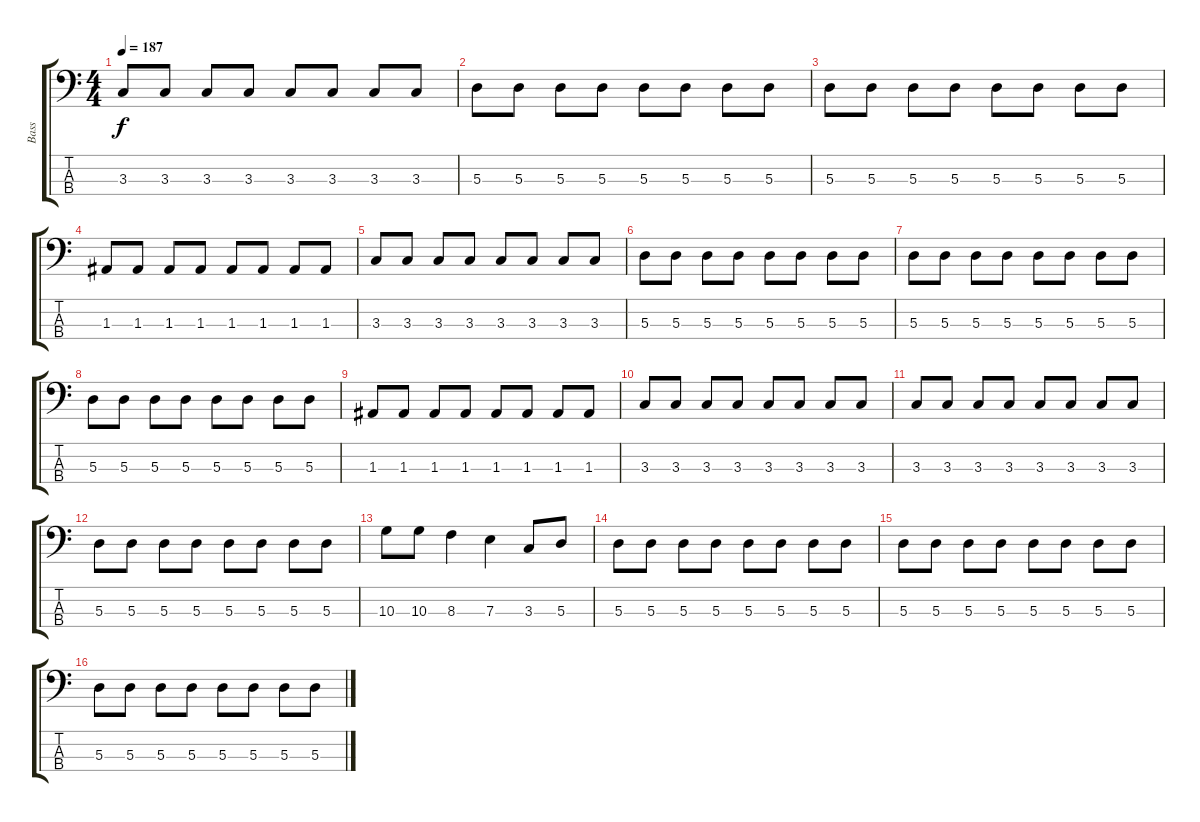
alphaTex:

\track ("Bass" "Bass") {instrument electricbassfinger}
\staff {score tabs}
\tuning (G2 D2 A1 E1) {hide}
\ts (4 4)
\tempo 187
\clef f4
\ks c
3.3.8{dy f} 3.3.8 3.3.8 3.3.8 3.3.8 3.3.8 3.3.8 3.3.8 |
5.3.8 5.3.8 5.3.8 5.3.8 5.3.8 5.3.8 5.3.8 5.3.8 |
5.3.8 5.3.8 5.3.8 5.3.8 5.3.8 5.3.8 5.3.8 5.3.8 |
1.3.8 1.3.8 1.3.8 1.3.8 1.3.8 1.3.8 1.3.8 1.3.8 |
3.3.8 3.3.8 3.3.8 3.3.8 3.3.8 3.3.8 3.3.8 3.3.8 |
5.3.8 5.3.8 5.3.8 5.3.8 5.3.8 5.3.8 5.3.8 5.3.8 |
5.3.8 5.3.8 5.3.8 5.3.8 5.3.8 5.3.8 5.3.8 5.3.8 |
5.3.8 5.3.8 5.3.8 5.3.8 5.3.8 5.3.8 5.3.8 5.3.8 |
1.3.8 1.3.8 1.3.8 1.3.8 1.3.8 1.3.8 1.3.8 1.3.8 |
3.3.8 3.3.8 3.3.8 3.3.8 3.3.8 3.3.8 3.3.8 3.3.8 |
3.3.8 3.3.8 3.3.8 3.3.8 3.3.8 3.3.8 3.3.8 3.3.8 |
5.3.8 5.3.8 5.3.8 5.3.8 5.3.8 5.3.8 5.3.8 5.3.8 |
10.3.8 10.3.8 8.3.4 7.3.4 3.3.8 5.3.8 |
5.3.8 5.3.8 5.3.8 5.3.8 5.3.8 5.3.8 5.3.8 5.3.8 |
5.3.8 5.3.8 5.3.8 5.3.8 5.3.8 5.3.8 5.3.8 5.3.8 |
5.3.8 5.3.8 5.3.8 5.3.8 5.3.8 5.3.8 5.3.8 5.3.8
